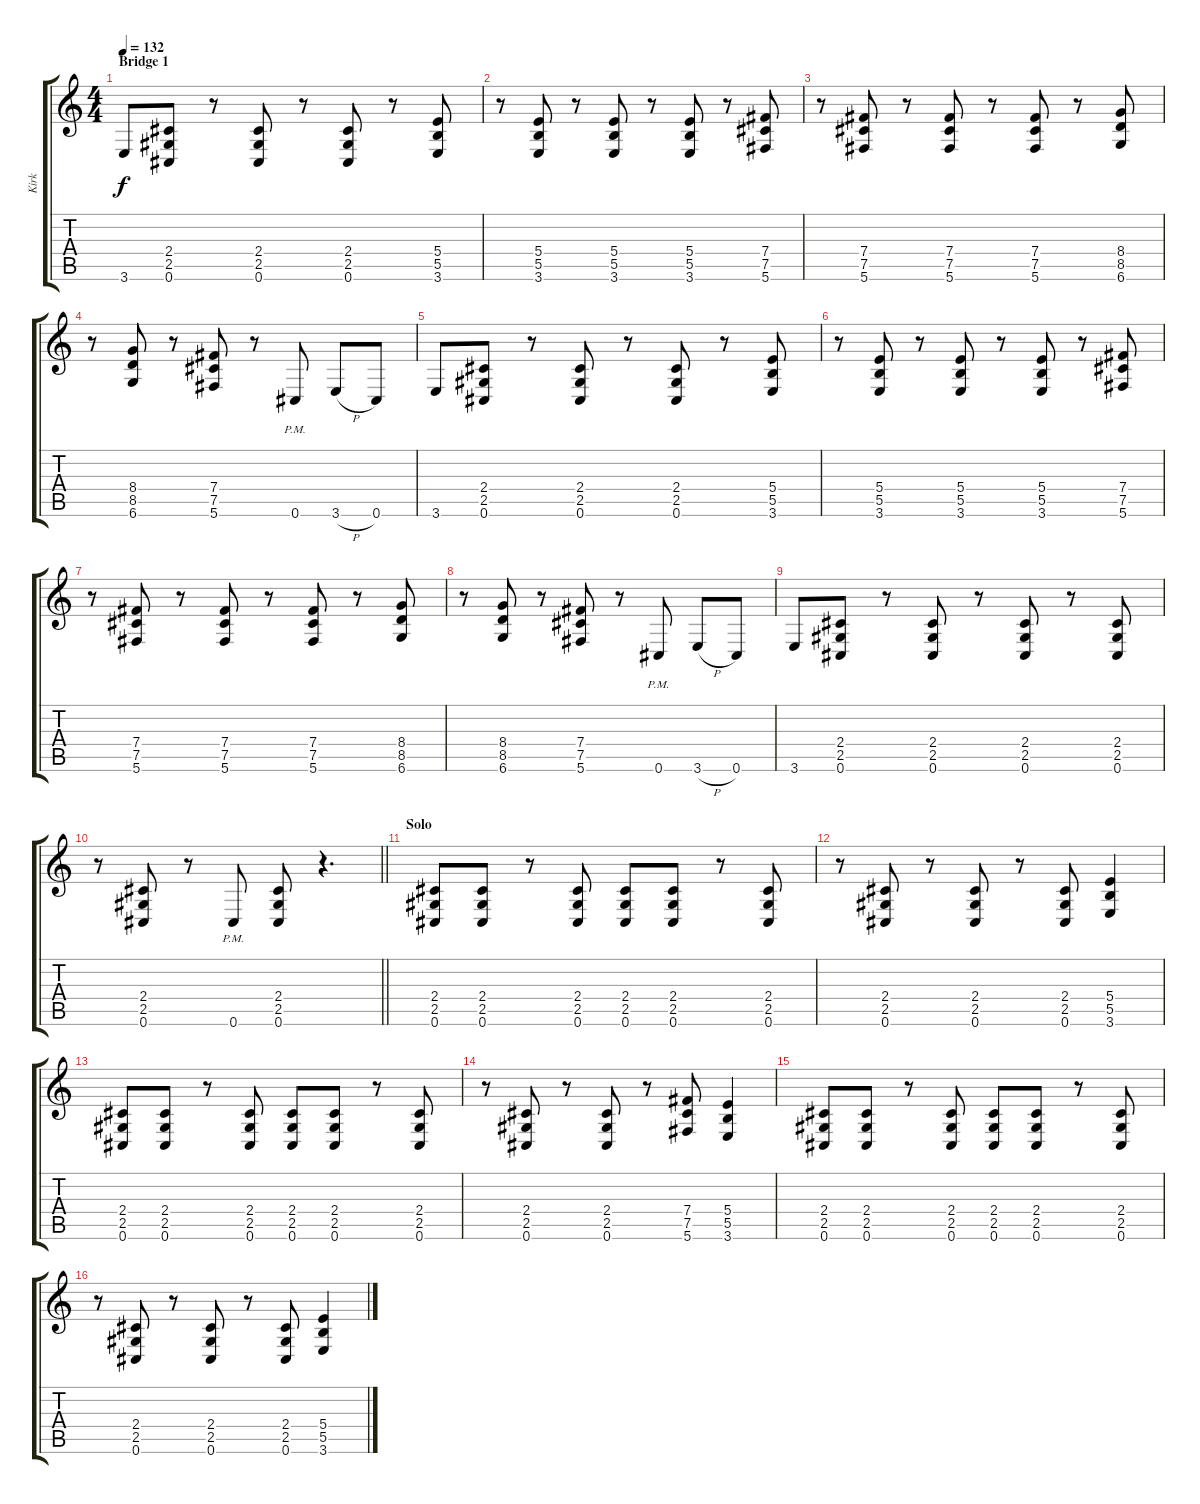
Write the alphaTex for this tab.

\track ("Kirk" "Kirk") {instrument distortionguitar}
\staff {score tabs}
\tuning (Db4 Ab3 E3 B2 Gb2 Db2) {hide}
\ts (4 4)
\section ("" "Bridge 1")
\tempo 132
\clef g2
\ks c
3.6.8{dy f} (2.4 2.5 0.6).8 r.8 (2.4 2.5 0.6).8 r.8 (2.4 2.5 0.6).8 r.8 (5.4 5.5 3.6).8 |
r.8 (5.4 5.5 3.6).8 r.8 (5.4 5.5 3.6).8 r.8 (5.4 5.5 3.6).8 r.8 (7.4 7.5 5.6).8 |
r.8 (7.4 7.5 5.6).8 r.8 (7.4 7.5 5.6).8 r.8 (7.4 7.5 5.6).8 r.8 (8.4 8.5 6.6).8 |
r.8 (8.4 8.5 6.6).8 r.8 (7.4 7.5 5.6).8 r.8 0.6{pm}.8 3.6{h}.8 0.6.8 |
3.6.8 (2.4 2.5 0.6).8 r.8 (2.4 2.5 0.6).8 r.8 (2.4 2.5 0.6).8 r.8 (5.4 5.5 3.6).8 |
r.8 (5.4 5.5 3.6).8 r.8 (5.4 5.5 3.6).8 r.8 (5.4 5.5 3.6).8 r.8 (7.4 7.5 5.6).8 |
r.8 (7.4 7.5 5.6).8 r.8 (7.4 7.5 5.6).8 r.8 (7.4 7.5 5.6).8 r.8 (8.4 8.5 6.6).8 |
r.8 (8.4 8.5 6.6).8 r.8 (7.4 7.5 5.6).8 r.8 0.6{pm}.8 3.6{h}.8 0.6.8 |
3.6.8 (2.4 2.5 0.6).8 r.8 (2.4 2.5 0.6).8 r.8 (2.4 2.5 0.6).8 r.8 (2.4 2.5 0.6).8 |
\barLineRight lightlight
r.8 (2.4 2.5 0.6).8 r.8 0.6{pm}.8 (2.4 2.5 0.6).8 r.4{d} |
\section ("" "Solo")
(2.4 2.5 0.6).8 (2.4 2.5 0.6).8 r.8 (2.4 2.5 0.6).8 (2.4 2.5 0.6).8 (2.4 2.5 0.6).8 r.8 (2.4 2.5 0.6).8 |
r.8 (2.4 2.5 0.6).8 r.8 (2.4 2.5 0.6).8 r.8 (2.4 2.5 0.6).8 (5.4 5.5 3.6).4 |
(2.4 2.5 0.6).8 (2.4 2.5 0.6).8 r.8 (2.4 2.5 0.6).8 (2.4 2.5 0.6).8 (2.4 2.5 0.6).8 r.8 (2.4 2.5 0.6).8 |
r.8 (2.4 2.5 0.6).8 r.8 (2.4 2.5 0.6).8 r.8 (7.4 7.5 5.6).8 (5.4 5.5 3.6).4 |
(2.4 2.5 0.6).8 (2.4 2.5 0.6).8 r.8 (2.4 2.5 0.6).8 (2.4 2.5 0.6).8 (2.4 2.5 0.6).8 r.8 (2.4 2.5 0.6).8 |
r.8 (2.4 2.5 0.6).8 r.8 (2.4 2.5 0.6).8 r.8 (2.4 2.5 0.6).8 (5.4 5.5 3.6).4
